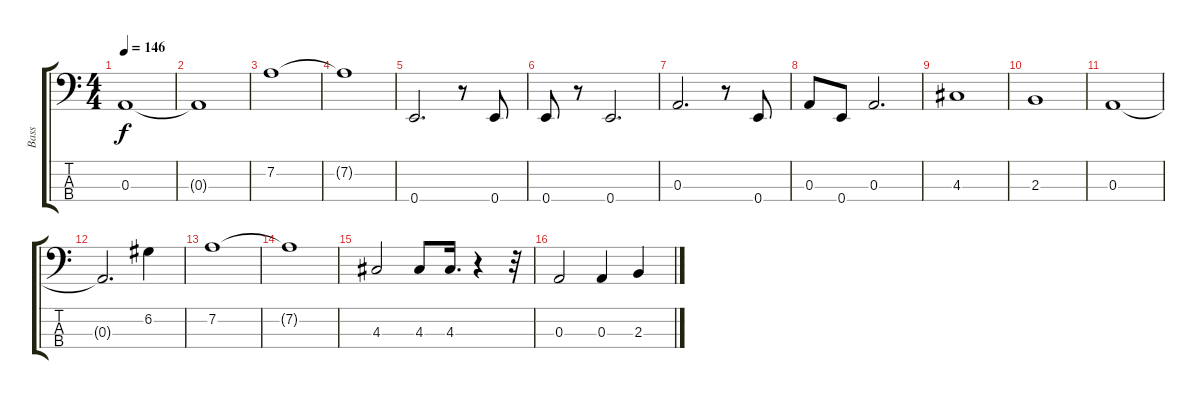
\track ("Bass" "Bass") {instrument acousticbass}
\staff {score tabs}
\tuning (G2 D2 A1 E1) {hide}
\ts (4 4)
\tempo 146
\clef f4
\ks c
0.3.1{dy f} |
0.3{t}.1 |
7.2.1 |
7.2{t}.1 |
0.4.2{d} r.8 0.4.8 |
0.4.8 r.8 0.4.2{d} |
0.3.2{d} r.8 0.4.8 |
0.3.8 0.4.8 0.3.2{d} |
4.3.1 |
2.3.1 |
0.3.1 |
0.3{t}.2{d} 6.2.4 |
7.2.1 |
7.2{t}.1 |
4.3.2 4.3.8 4.3.16{d} r.4 r.32 |
0.3.2 0.3.4 2.3.4
